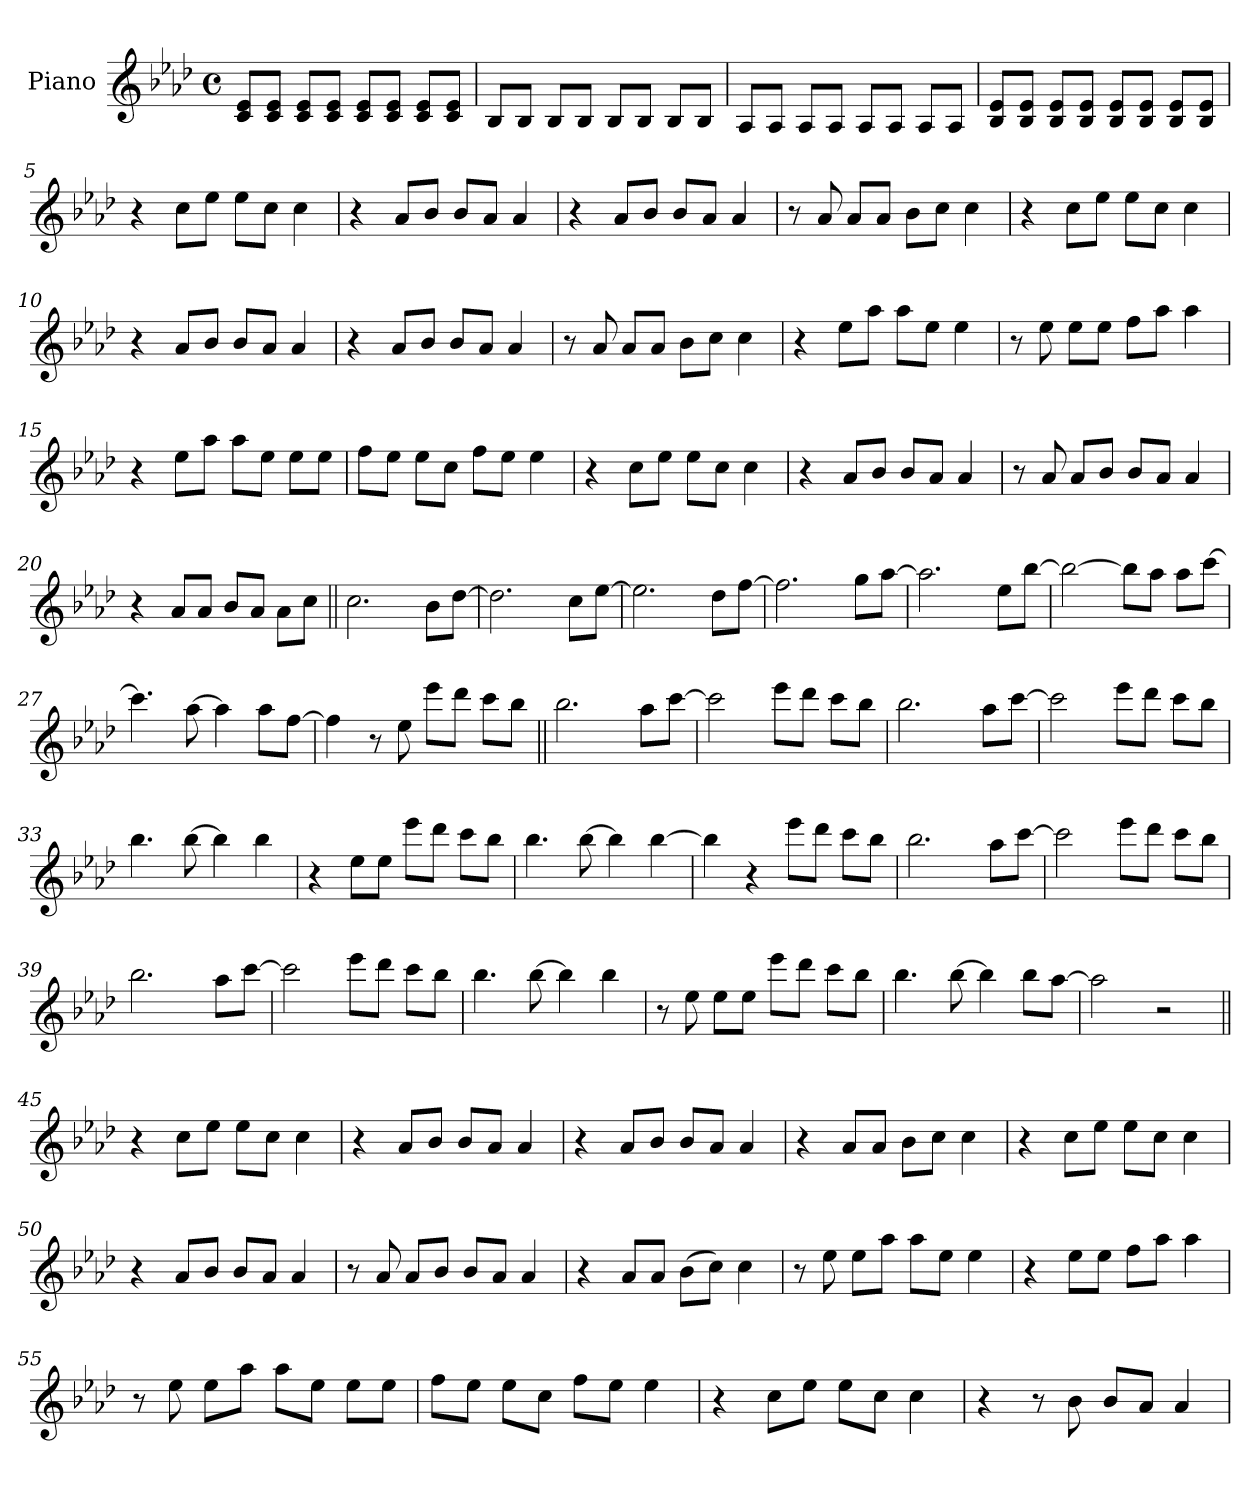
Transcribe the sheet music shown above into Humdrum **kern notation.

**kern
*part1
*staff1
*I"Piano
*I'Pno.
*clefG2
*k[b-e-a-d-]
*M4/4
*met(c)
*MM130
=1
8c! 8e-!L
8c! 8e-!J
8c! 8e-!L
8c! 8e-!J
8c! 8e-!L
8c! 8e-!J
8c! 8e-!L
8c! 8e-!J
=2
8B-!L
8B-!J
8B-!L
8B-!J
8B-!L
8B-!J
8B-!L
8B-!J
=3
8A-!L
8A-!J
8A-!L
8A-!J
8A-!L
8A-!J
8A-!L
8A-!J
=4
8B-! 8e-!L
8B-! 8e-!J
8B-! 8e-!L
8B-! 8e-!J
8B-! 8e-!L
8B-! 8e-!J
8B-! 8e-!L
8B-! 8e-!J
=5
4r
8ccL
8ee-J
8ee-L
8ccJ
4cc
=6
4r
8a-L
8b-J
8b-L
8a-J
4a-
=7
4r
8a-L
8b-J
8b-L
8a-J
4a-
=8
8r
8a-
8a-L
8a-J
8b-L
8ccJ
4cc
=9
4r
8ccL
8ee-J
8ee-L
8ccJ
4cc
=10
4r
8a-L
8b-J
8b-L
8a-J
4a-
=11
4r
8a-L
8b-J
8b-L
8a-J
4a-
=12
8r
8a-
8a-L
8a-J
8b-L
8ccJ
4cc
=13
4r
8ee-L
8aa-J
8aa-L
8ee-J
4ee-
=14
8r
8ee-
8ee-L
8ee-J
8ffL
8aa-J
4aa-
=15
4r
8ee-L
8aa-J
8aa-L
8ee-J
8ee-L
8ee-J
=16
8ffL
8ee-J
8ee-L
8ccJ
8ffL
8ee-J
4ee-
=17
4r
8ccL
8ee-J
8ee-L
8ccJ
4cc
=18
4r
8a-L
8b-J
8b-L
8a-J
4a-
=19
8r
8a-
8a-L
8b-J
8b-L
8a-J
4a-
=20
4r
8a-L
8a-J
8b-L
8a-J
8a-L
8ccJ
=21||
2.cc
8b-L
[8dd-J
=22
2.dd-]
8ccL
[8ee-J
=23
2.ee-]
8dd-L
[8ffJ
=24
2.ff]
8ggL
[8aa-J
=25
2.aa-]
8ee-L
[8bb-J
=26
2bb-_
8bb-L]
8aa-J
8aa-L
[8cccJ
=27
4.ccc]
[8aa-
4aa-]
8aa-L
[8ffJ
=28
4ff]
8r
8ee-
8eee-L
8ddd-J
8cccL
8bb-J
=29||
2.bb-
8aa-L
[8cccJ
=30
2ccc]
8eee-L
8ddd-J
8cccL
8bb-J
=31
2.bb-
8aa-L
[8cccJ
=32
2ccc]
8eee-L
8ddd-J
8cccL
8bb-J
=33
4.bb-
[8bb-
4bb-]
4bb-
=34
4r
8ee-L
8ee-J
8eee-L
8ddd-J
8cccL
8bb-J
=35
4.bb-
[8bb-
4bb-]
[4bb-
=36
4bb-]
4r
8eee-L
8ddd-J
8cccL
8bb-J
=37
2.bb-
8aa-L
[8cccJ
=38
2ccc]
8eee-L
8ddd-J
8cccL
8bb-J
=39
2.bb-
8aa-L
[8cccJ
=40
2ccc]
8eee-L
8ddd-J
8cccL
8bb-J
=41
4.bb-
[8bb-
4bb-]
4bb-
=42
8r
8ee-
8ee-L
8ee-J
8eee-L
8ddd-J
8cccL
8bb-J
=43
4.bb-
[8bb-
4bb-]
8bb-L
[8aa-J
=44
2aa-]
2r
=45||
4r
8ccL
8ee-J
8ee-L
8ccJ
4cc
=46
4r
8a-L
8b-J
8b-L
8a-J
4a-
=47
4r
8a-L
8b-J
8b-L
8a-J
4a-
=48
4r
8a-L
8a-J
8b-L
8ccJ
4cc
=49
4r
8ccL
8ee-J
8ee-L
8ccJ
4cc
=50
4r
8a-L
8b-J
8b-L
8a-J
4a-
=51
8r
8a-
8a-L
8b-J
8b-L
8a-J
4a-
=52
4r
8a-L
8a-J
(8b-L
8ccJ)
4cc
=53
8r
8ee-
8ee-L
8aa-J
8aa-L
8ee-J
4ee-
=54
4r
8ee-L
8ee-J
8ffL
8aa-J
4aa-
=55
8r
8ee-
8ee-L
8aa-J
8aa-L
8ee-J
8ee-L
8ee-J
=56
8ffL
8ee-J
8ee-L
8ccJ
8ffL
8ee-J
4ee-
=57
4r
8ccL
8ee-J
8ee-L
8ccJ
4cc
=58
4r
8r
8b-
8b-L
8a-J
4a-
=
*-
